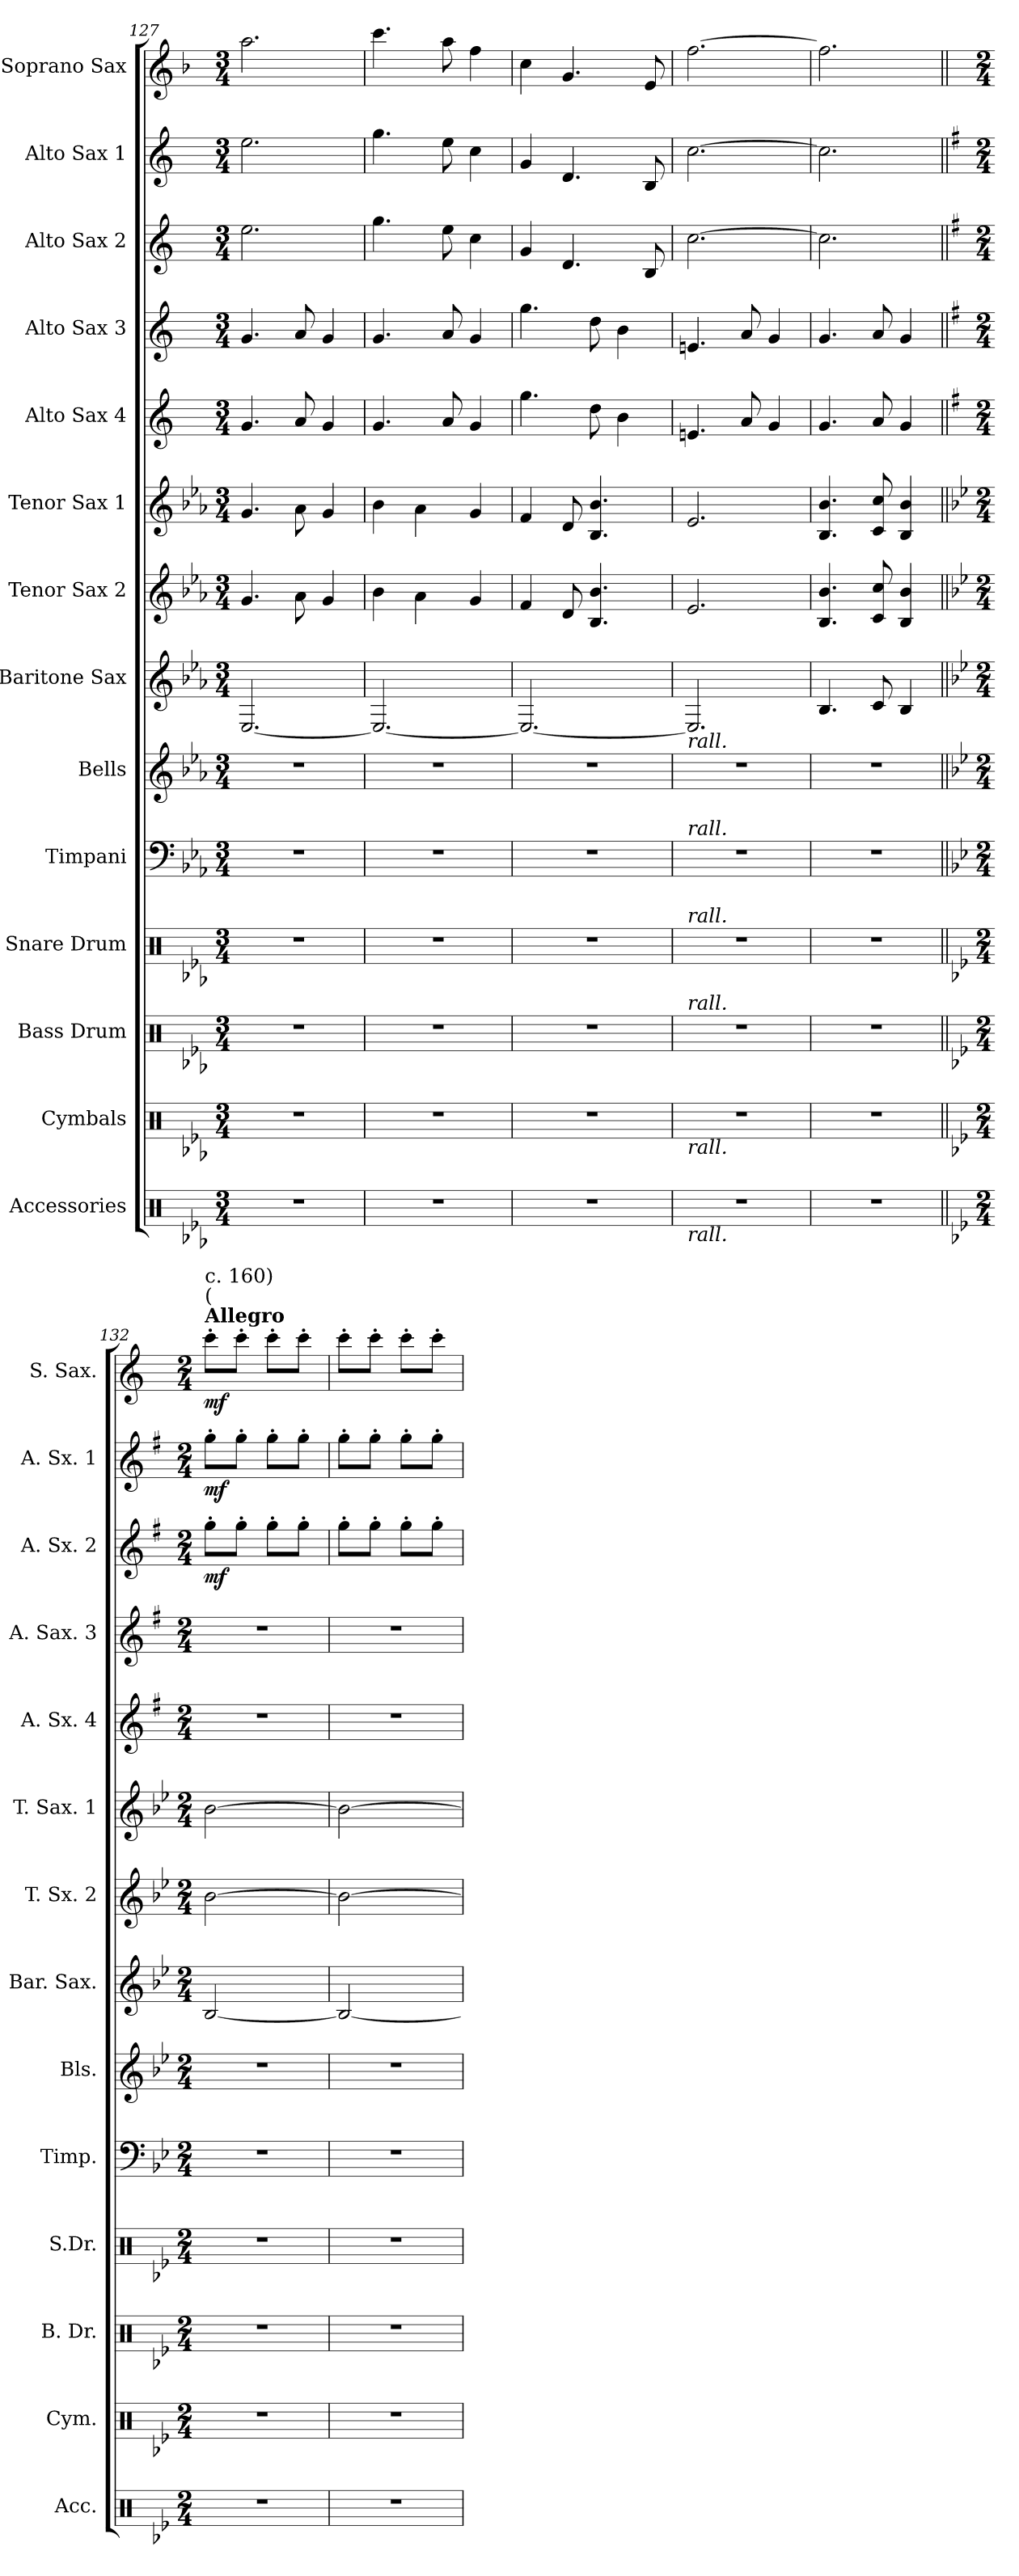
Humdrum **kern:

**kern	**kern	**kern	**kern	**kern	**kern	**kern	**kern	**kern	**kern	**kern	**kern	**dynam	**kern	**dynam	**kern	**dynam
*part14	*part13	*part12	*part11	*part10	*part9	*part8	*part7	*part6	*part5	*part4	*part3	*part3	*part2	*part2	*part1	*part1
*staff14	*staff13	*staff12	*staff11	*staff10	*staff9	*staff8	*staff7	*staff6	*staff5	*staff4	*staff3	*staff3	*staff2	*staff2	*staff1	*staff1
*I"Accessories	*I"Cymbals	*I"Bass Drum	*I"Snare Drum	*I"Timpani	*I"Bells	*I"Baritone Sax	*I"Tenor Sax 2	*I"Tenor Sax 1	*I"Alto Sax 4	*I"Alto Sax  3	*I"Alto Sax 2	*	*I"Alto Sax 1	*	*I"Soprano Sax	*
*I'Acc.	*I'Cym.	*I'B. Dr.	*I'S.Dr.	*I'Timp.	*I'Bls.	*I'Bar. Sax.	*I'T. Sx. 2	*I'T. Sax. 1	*I'A. Sx. 4	*I'A. Sax. 3	*I'A. Sx. 2	*	*I'A. Sx. 1	*	*I'S. Sax.	*
*clefX	*clefX	*clefX	*clefX	*clefF4	*clefG2	*clefG2	*clefG2	*clefG2	*clefG2	*clefG2	*clefG2	*	*clefG2	*	*clefG2	*
*	*	*	*	*	*ITrd-14c-24	*ITrd12c21	*ITrd8c14	*ITrd8c14	*ITrd5c9	*ITrd5c9	*ITrd5c9	*	*ITrd5c9	*	*ITrd1c2	*
*k[b-e-a-]	*k[b-e-a-]	*k[b-e-a-]	*k[b-e-a-]	*k[b-e-a-]	*k[b-e-a-]	*k[b-e-a-]	*k[b-e-a-]	*k[b-e-a-]	*k[b-e-a-]	*k[b-e-a-]	*k[b-e-a-]	*	*k[b-e-a-]	*	*k[b-e-a-]	*
*E-:	*E-:	*E-:	*E-:	*E-:	*E-:	*E-:	*E-:	*E-:	*E-:	*E-:	*E-:	*	*E-:	*	*E-:	*
*M3/4	*M3/4	*M3/4	*M3/4	*M3/4	*M3/4	*M3/4	*M3/4	*M3/4	*M3/4	*M3/4	*M3/4	*	*M3/4	*	*M3/4	*
=127	=127	=127	=127	=127	=127	=127	=127	=127	=127	=127	=127	=127	=127	=127	=127	=127
2.r	2.r	2.r	2.r	2.r	2.r	[2.EE-/	4.G/	4.G/	4.B-/	4.B-/	2.g\	.	2.g\	.	2.gg\	.
.	.	.	.	.	.	.	8A-\	8A-\	8c/	8c/	.	.	.	.	.	.
.	.	.	.	.	.	.	4G/	4G/	4B-/	4B-/	.	.	.	.	.	.
=128	=128	=128	=128	=128	=128	=128	=128	=128	=128	=128	=128	=128	=128	=128	=128	=128
2.r	2.r	2.r	2.r	2.r	2.r	2.EE-/_	4B-\	4B-\	4.B-/	4.B-/	4.b-\	.	4.b-\	.	4.bb-\	.
.	.	.	.	.	.	.	4A-\	4A-\	.	.	.	.	.	.	.	.
.	.	.	.	.	.	.	.	.	8c/	8c/	8g\	.	8g\	.	8gg\	.
.	.	.	.	.	.	.	4G/	4G/	4B-/	4B-/	4e-\	.	4e-\	.	4ee-\	.
=129	=129	=129	=129	=129	=129	=129	=129	=129	=129	=129	=129	=129	=129	=129	=129	=129
2.r	2.r	2.r	2.r	2.r	2.r	2.EE-/_	4F/	4F/	4.b-\	4.b-\	4B-/	.	4B-/	.	4b-\	.
.	.	.	.	.	.	.	8D/	8D/	.	.	4.F/	.	4.F/	.	4.f/	.
.	.	.	.	.	.	.	4.BB-/ 4.B-/	4.BB-/ 4.B-/	8f\	8f\	.	.	.	.	.	.
.	.	.	.	.	.	.	.	.	4d\	4d\	.	.	.	.	.	.
.	.	.	.	.	.	.	.	.	.	.	8D/	.	8D/	.	8d/	.
=130	=130	=130	=130	=130	=130	=130	=130	=130	=130	=130	=130	=130	=130	=130	=130	=130
!	!	!	!	!	!LO:TX:a:i:t=rall.	!	!	!	!	!	!	!	!	!	!	!
!	!	!	!	!LO:TX:a:i:t=rall.	!	!	!	!	!	!	!	!	!	!	!	!
!	!	!	!LO:TX:a:i:t=rall.	!	!	!	!	!	!	!	!	!	!	!	!	!
!	!	!LO:TX:a:i:t=rall.	!	!	!	!	!	!	!	!	!	!	!	!	!	!
!	!LO:TX:b:i:t=rall.	!	!	!	!	!	!	!	!	!	!	!	!	!	!	!
!LO:TX:b:i:t=rall.	!	!	!	!	!	!	!	!	!	!	!	!	!	!	!	!
2.r	2.r	2.r	2.r	2.r	2.r	2.EE-/]	2.E-/	2.E-/	4.Gn/	4.Gn/	[2.e-\	.	[2.e-\	.	[2.ee-\	.
.	.	.	.	.	.	.	.	.	8c/	8c/	.	.	.	.	.	.
.	.	.	.	.	.	.	.	.	4B-/	4B-/	.	.	.	.	.	.
!!LO:PB:g=z
=131	=131	=131	=131	=131	=131	=131	=131	=131	=131	=131	=131	=131	=131	=131	=131	=131
2.r	2.r	2.r	2.r	2.r	2.r	4.BB-/	4.BB-/ 4.B-/	4.BB-/ 4.B-/	4.B-/	4.B-/	2.e-\]	.	2.e-\]	.	2.ee-\]	.
.	.	.	.	.	.	8C/	8C/ 8c/	8C/ 8c/	8c/	8c/	.	.	.	.	.	.
.	.	.	.	.	.	4BB-/	4BB-/ 4B-/	4BB-/ 4B-/	4B-/	4B-/	.	.	.	.	.	.
=132||	=132||	=132||	=132||	=132||	=132||	=132||	=132||	=132||	=132||	=132||	=132||	=132||	=132||	=132||	=132||	=132||
*k[b-e-]	*k[b-e-]	*k[b-e-]	*k[b-e-]	*k[b-e-]	*k[b-e-]	*k[b-e-]	*k[b-e-]	*k[b-e-]	*k[b-e-]	*k[b-e-]	*k[b-e-]	*	*k[b-e-]	*	*k[b-e-]	*
*B-:	*B-:	*B-:	*B-:	*B-:	*B-:	*B-:	*B-:	*B-:	*B-:	*B-:	*B-:	*	*B-:	*	*B-:	*
*M2/4	*M2/4	*M2/4	*M2/4	*M2/4	*M2/4	*M2/4	*M2/4	*M2/4	*M2/4	*M2/4	*M2/4	*	*M2/4	*	*M2/4	*
!	!	!	!	!	!	!	!	!	!	!	!	!	!	!	!LO:TX:a:B:t=Allegro	!
!	!	!	!	!	!	!	!	!	!	!	!	!	!	!	!LO:TX:a:t=(	!
!	!	!	!	!	!	!	!	!	!	!	!	!	!	!	!LO:TX:a:t=c. 160)	!
!	!	!	!	!	!	!	!	!	!	!	!	!LO:DY:b	!	!LO:DY:b	!	!LO:DY:b
2r	2r	2r	2r	2r	2r	[2BB-/	[2B-\	[2B-\	2r	2r	8b-'\L	mf	8b-'\L	mf	8bb-'\L	mf
.	.	.	.	.	.	.	.	.	.	.	8b-'\J	.	8b-'\J	.	8bb-'\J	.
.	.	.	.	.	.	.	.	.	.	.	8b-'\L	.	8b-'\L	.	8bb-'\L	.
.	.	.	.	.	.	.	.	.	.	.	8b-'\J	.	8b-'\J	.	8bb-'\J	.
=133	=133	=133	=133	=133	=133	=133	=133	=133	=133	=133	=133	=133	=133	=133	=133	=133
2r	2r	2r	2r	2r	2r	2BB-/_	2B-\_	2B-\_	2r	2r	8b-'\L	.	8b-'\L	.	8bb-'\L	.
.	.	.	.	.	.	.	.	.	.	.	8b-'\J	.	8b-'\J	.	8bb-'\J	.
.	.	.	.	.	.	.	.	.	.	.	8b-'\L	.	8b-'\L	.	8bb-'\L	.
.	.	.	.	.	.	.	.	.	.	.	8b-'\J	.	8b-'\J	.	8bb-'\J	.
=	=	=	=	=	=	=	=	=	=	=	=	=	=	=	=	=
*-	*-	*-	*-	*-	*-	*-	*-	*-	*-	*-	*-	*-	*-	*-	*-	*-
